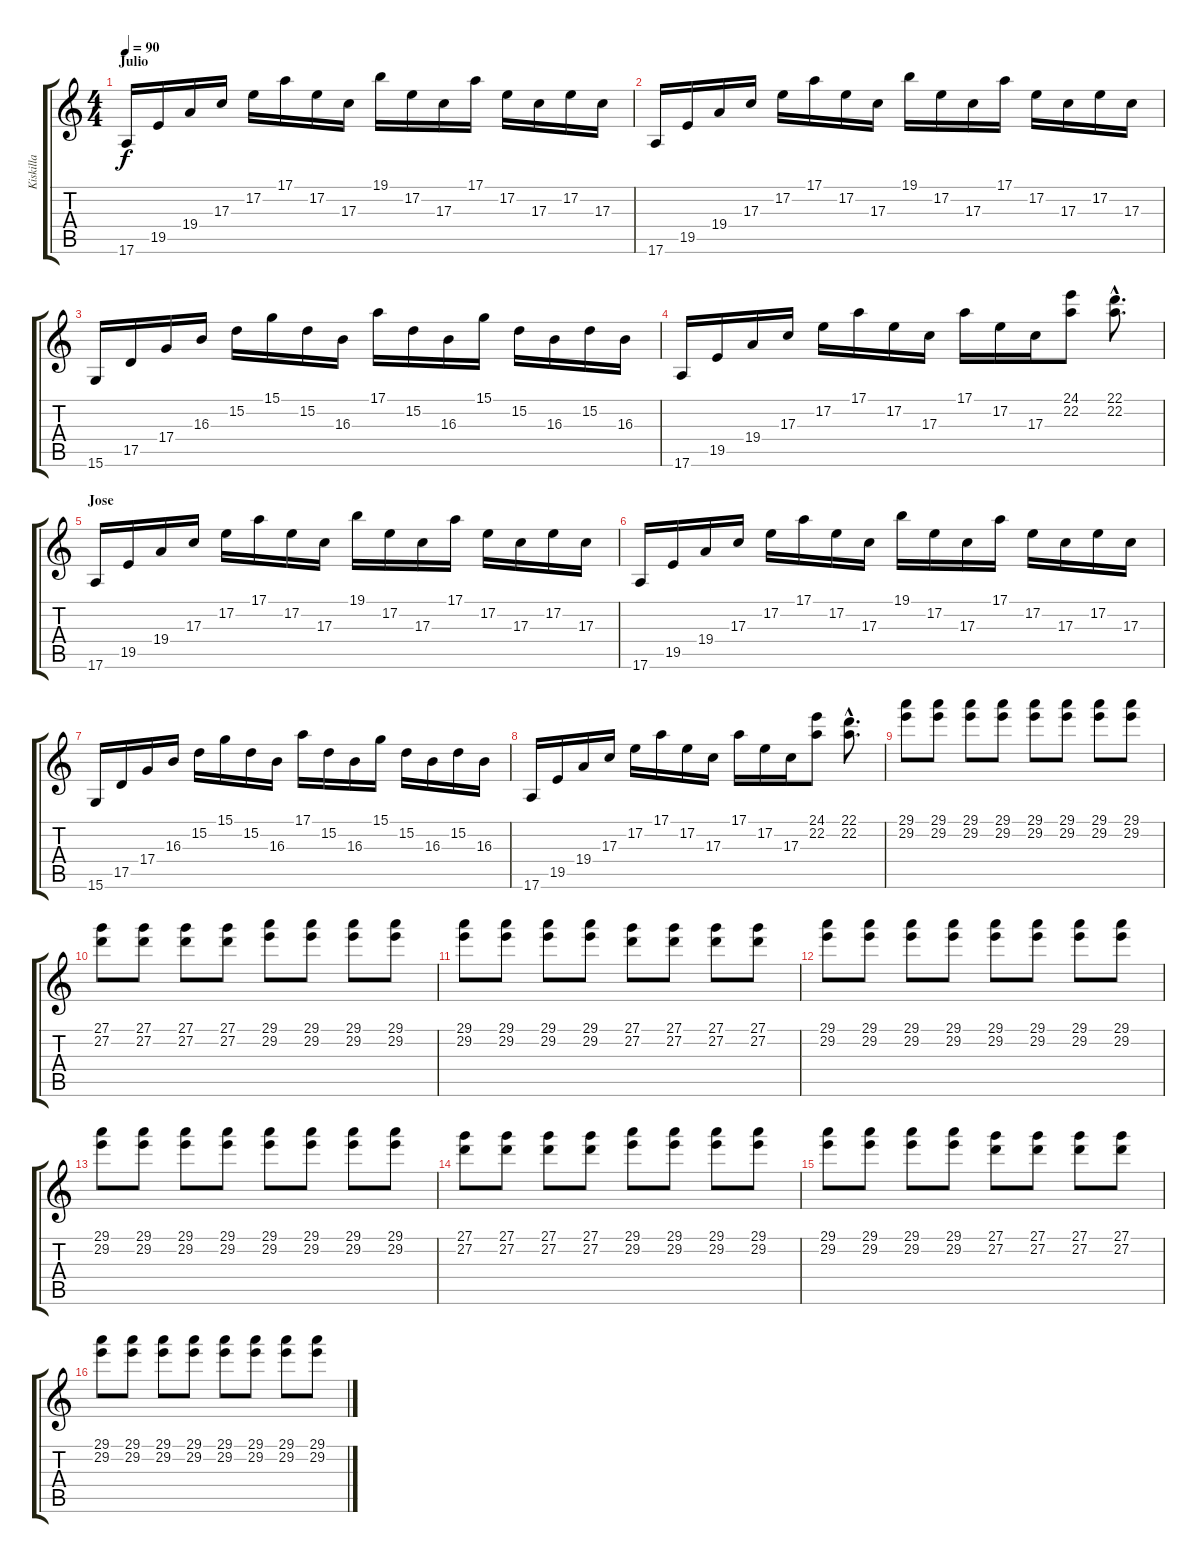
\track ("Kiskilla" "Kiskilla") {instrument acousticgrandpiano}
\staff {score tabs}
\tuning (E4 B3 G3 D3 A2 E2) {hide}
\ts (4 4)
\section ("" "Julio")
\tempo 90
\clef g2
\ks c
17.6.16{dy f} 19.5.16 19.4.16 17.3.16 17.2.16 17.1.16 17.2.16 17.3.16 19.1.16 17.2.16 17.3.16 17.1.16 17.2.16 17.3.16 17.2.16 17.3.16 |
17.6.16 19.5.16 19.4.16 17.3.16 17.2.16 17.1.16 17.2.16 17.3.16 19.1.16 17.2.16 17.3.16 17.1.16 17.2.16 17.3.16 17.2.16 17.3.16 |
15.6.16 17.5.16 17.4.16 16.3.16 15.2.16 15.1.16 15.2.16 16.3.16 17.1.16 15.2.16 16.3.16 15.1.16 15.2.16 16.3.16 15.2.16 16.3.16 |
17.6.16 19.5.16 19.4.16 17.3.16 17.2.16 17.1.16 17.2.16 17.3.16 17.1.16 17.2.16 17.3.16 (24.1 22.2).8 (22.1{hac} 22.2{hac}).8{d} |
\section ("" "Jose")
17.6.16 19.5.16 19.4.16 17.3.16 17.2.16 17.1.16 17.2.16 17.3.16 19.1.16 17.2.16 17.3.16 17.1.16 17.2.16 17.3.16 17.2.16 17.3.16 |
17.6.16 19.5.16 19.4.16 17.3.16 17.2.16 17.1.16 17.2.16 17.3.16 19.1.16 17.2.16 17.3.16 17.1.16 17.2.16 17.3.16 17.2.16 17.3.16 |
15.6.16 17.5.16 17.4.16 16.3.16 15.2.16 15.1.16 15.2.16 16.3.16 17.1.16 15.2.16 16.3.16 15.1.16 15.2.16 16.3.16 15.2.16 16.3.16 |
17.6.16 19.5.16 19.4.16 17.3.16 17.2.16 17.1.16 17.2.16 17.3.16 17.1.16 17.2.16 17.3.16 (24.1 22.2).8 (22.1{hac} 22.2{hac}).8{d} |
(29.1 29.2).8 (29.1 29.2).8 (29.1 29.2).8 (29.1 29.2).8 (29.1 29.2).8 (29.1 29.2).8 (29.1 29.2).8 (29.1 29.2).8 |
(27.1 27.2).8 (27.1 27.2).8 (27.1 27.2).8 (27.1 27.2).8 (29.1 29.2).8 (29.1 29.2).8 (29.1 29.2).8 (29.1 29.2).8 |
(29.1 29.2).8 (29.1 29.2).8 (29.1 29.2).8 (29.1 29.2).8 (27.1 27.2).8 (27.1 27.2).8 (27.1 27.2).8 (27.1 27.2).8 |
(29.1 29.2).8 (29.1 29.2).8 (29.1 29.2).8 (29.1 29.2).8 (29.1 29.2).8 (29.1 29.2).8 (29.1 29.2).8 (29.1 29.2).8 |
(29.1 29.2).8 (29.1 29.2).8 (29.1 29.2).8 (29.1 29.2).8 (29.1 29.2).8 (29.1 29.2).8 (29.1 29.2).8 (29.1 29.2).8 |
(27.1 27.2).8 (27.1 27.2).8 (27.1 27.2).8 (27.1 27.2).8 (29.1 29.2).8 (29.1 29.2).8 (29.1 29.2).8 (29.1 29.2).8 |
(29.1 29.2).8 (29.1 29.2).8 (29.1 29.2).8 (29.1 29.2).8 (27.1 27.2).8 (27.1 27.2).8 (27.1 27.2).8 (27.1 27.2).8 |
(29.1 29.2).8 (29.1 29.2).8 (29.1 29.2).8 (29.1 29.2).8 (29.1 29.2).8 (29.1 29.2).8 (29.1 29.2).8 (29.1 29.2).8
